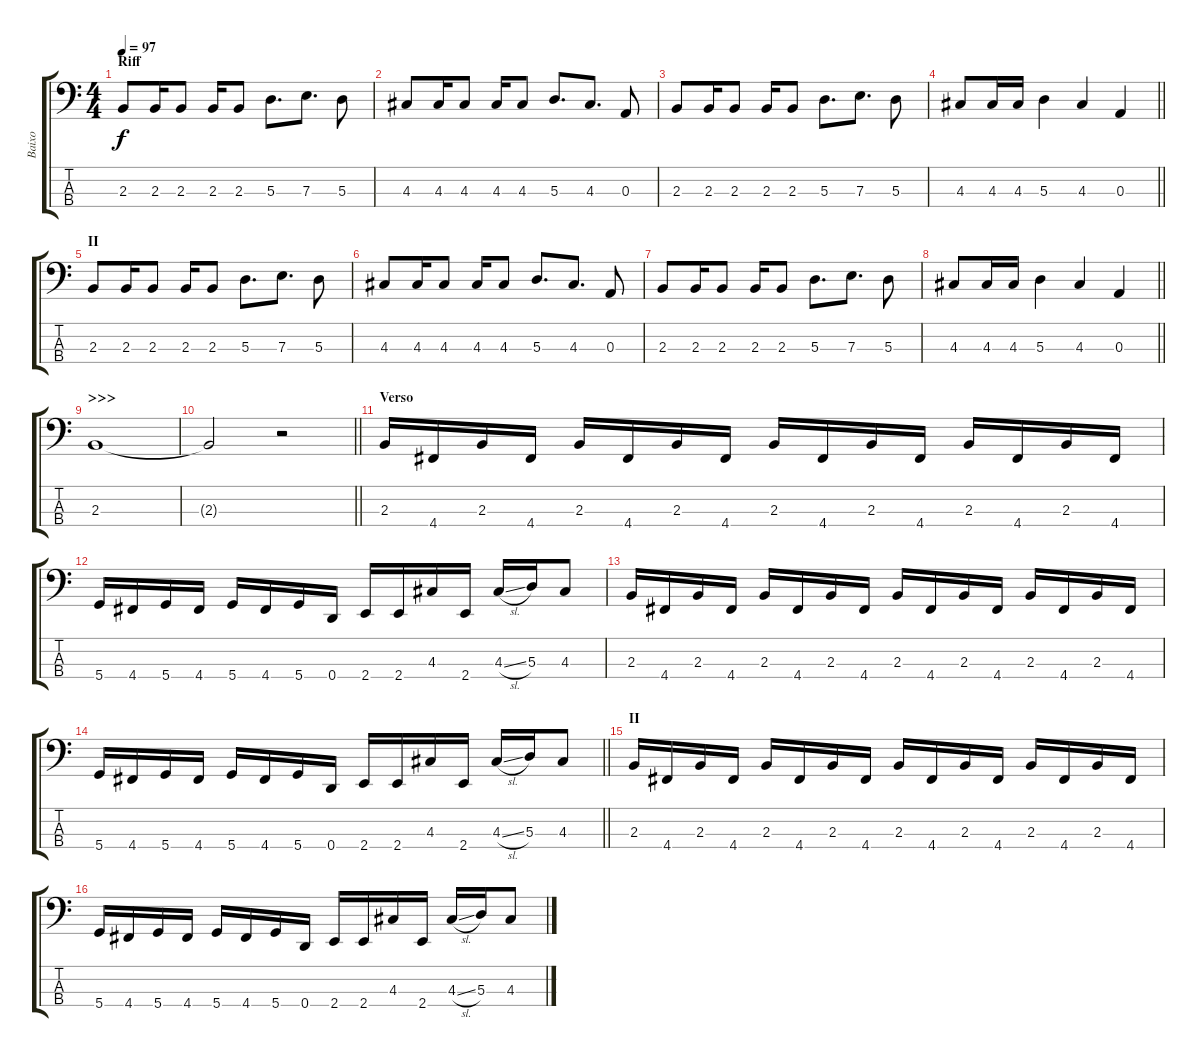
\track ("Baixo" "Baixo") {instrument electricbasspick}
\staff {score tabs}
\tuning (G2 D2 A1 D1) {hide}
\ts (4 4)
\section ("" "Riff")
\tempo 97
\clef f4
\ks c
2.3.8{dy f} 2.3.16 2.3.8 2.3.16 2.3.8 5.3.8{d} 7.3.8{d} 5.3.8 |
4.3.8 4.3.16 4.3.8 4.3.16 4.3.8 5.3.8{d} 4.3.8{d} 0.3.8 |
2.3.8 2.3.16 2.3.8 2.3.16 2.3.8 5.3.8{d} 7.3.8{d} 5.3.8 |
\barLineRight lightlight
4.3.8 4.3.16 4.3.16 5.3.4 4.3.4 0.3.4 |
\section ("" "II")
2.3.8 2.3.16 2.3.8 2.3.16 2.3.8 5.3.8{d} 7.3.8{d} 5.3.8 |
4.3.8 4.3.16 4.3.8 4.3.16 4.3.8 5.3.8{d} 4.3.8{d} 0.3.8 |
2.3.8 2.3.16 2.3.8 2.3.16 2.3.8 5.3.8{d} 7.3.8{d} 5.3.8 |
\barLineRight lightlight
4.3.8 4.3.16 4.3.16 5.3.4 4.3.4 0.3.4 |
\section ("" ">>>")
2.3.1 |
\barLineRight lightlight
2.3{t}.2 r.2 |
\section ("" "Verso")
2.3.16 4.4.16 2.3.16 4.4.16 2.3.16 4.4.16 2.3.16 4.4.16 2.3.16 4.4.16 2.3.16 4.4.16 2.3.16 4.4.16 2.3.16 4.4.16 |
5.4.16 4.4.16 5.4.16 4.4.16 5.4.16 4.4.16 5.4.16 0.4.16 2.4.16 2.4.16 4.3.16 2.4.16 4.3{sl}.16 5.3.16 4.3.8 |
2.3.16 4.4.16 2.3.16 4.4.16 2.3.16 4.4.16 2.3.16 4.4.16 2.3.16 4.4.16 2.3.16 4.4.16 2.3.16 4.4.16 2.3.16 4.4.16 |
\barLineRight lightlight
5.4.16 4.4.16 5.4.16 4.4.16 5.4.16 4.4.16 5.4.16 0.4.16 2.4.16 2.4.16 4.3.16 2.4.16 4.3{sl}.16 5.3.16 4.3.8 |
\section ("" "II")
2.3.16 4.4.16 2.3.16 4.4.16 2.3.16 4.4.16 2.3.16 4.4.16 2.3.16 4.4.16 2.3.16 4.4.16 2.3.16 4.4.16 2.3.16 4.4.16 |
5.4.16 4.4.16 5.4.16 4.4.16 5.4.16 4.4.16 5.4.16 0.4.16 2.4.16 2.4.16 4.3.16 2.4.16 4.3{sl}.16 5.3.16 4.3.8
